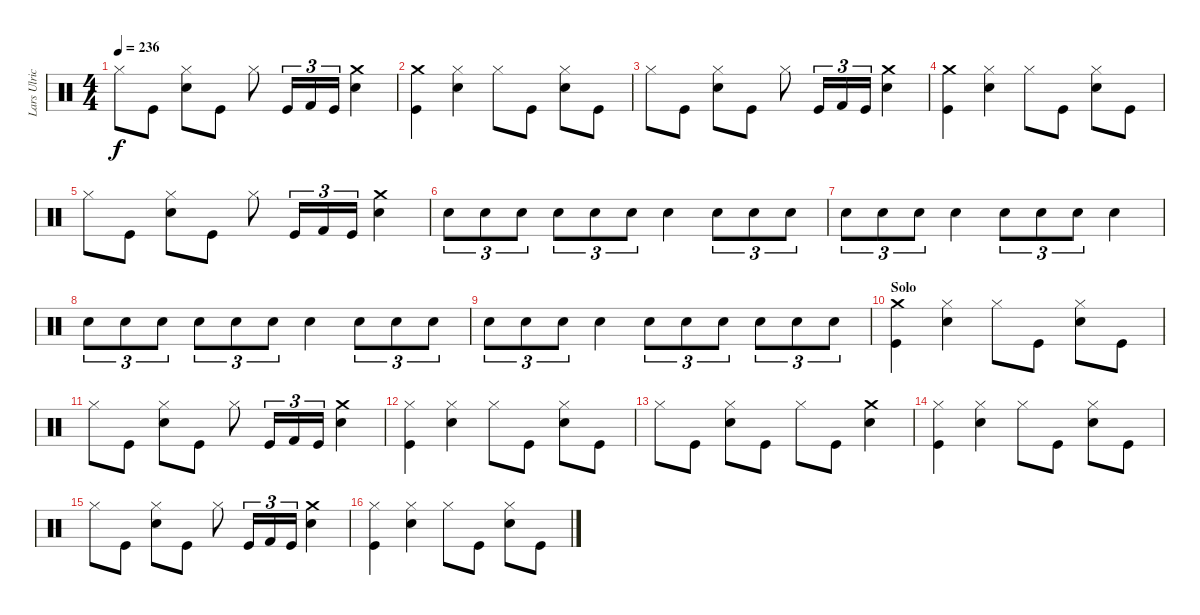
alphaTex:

\track ("Lars Ulrich (Drums)" "Lars Ulric") {instrument percussion}
\staff {score}
\articulation defaults
\ts (4 4)
\tempo 236
\clef neutral
\ks c "Hi-Hat (closed)".8{dy f} "Kick (hit)".8
("Snare (hit) 2" "Hi-Hat (closed)").8 "Kick (hit)".8 "Hi-Hat (closed)".8 "Kick (hit)".16{tu (3 2)} "Kick (hit) 2".16{tu (3 2)} "Kick (hit)".16{tu (3 2)} ("Crash medium (hit)" "Snare (hit) 2").4 |
("Kick (hit)" "Crash medium (hit)").4 ("Hi-Hat (closed)" "Snare (hit) 2").4 "Hi-Hat (closed)".8 "Kick (hit)".8 ("Hi-Hat (closed)" "Snare (hit) 2").8 "Kick (hit)".8 |
"Hi-Hat (closed)".8 "Kick (hit)".8 ("Snare (hit) 2" "Hi-Hat (closed)").8 "Kick (hit)".8 "Hi-Hat (closed)".8 "Kick (hit)".16{tu (3 2)} "Kick (hit) 2".16{tu (3 2)} "Kick (hit)".16{tu (3 2)} ("Crash medium (hit)" "Snare (hit) 2").4 |
("Kick (hit)" "Crash medium (hit)").4 ("Hi-Hat (closed)" "Snare (hit) 2").4 "Hi-Hat (closed)".8 "Kick (hit)".8 ("Hi-Hat (closed)" "Snare (hit) 2").8 "Kick (hit)".8 |
"Hi-Hat (closed)".8 "Kick (hit)".8 ("Snare (hit) 2" "Hi-Hat (closed)").8 "Kick (hit)".8 "Hi-Hat (closed)".8 "Kick (hit)".16{tu (3 2)} "Kick (hit) 2".16{tu (3 2)} "Kick (hit)".16{tu (3 2)} ("Crash medium (hit)" "Snare (hit) 2").4 |
"Snare (hit) 2".8{tu (3 2)} "Snare (hit) 2".8{tu (3 2)} "Snare (hit) 2".8{tu (3 2)} "Snare (hit) 2".8{tu (3 2)} "Snare (hit) 2".8{tu (3 2)} "Snare (hit) 2".8{tu (3 2)} "Snare (hit) 2".4 "Snare (hit) 2".8{tu (3 2)} "Snare (hit) 2".8{tu (3 2)} "Snare (hit) 2".8{tu (3 2)} |
"Snare (hit) 2".8{tu (3 2)} "Snare (hit) 2".8{tu (3 2)} "Snare (hit) 2".8{tu (3 2)} "Snare (hit) 2".4 "Snare (hit) 2".8{tu (3 2)} "Snare (hit) 2".8{tu (3 2)} "Snare (hit) 2".8{tu (3 2)} "Snare (hit) 2".4 |
"Snare (hit) 2".8{tu (3 2)} "Snare (hit) 2".8{tu (3 2)} "Snare (hit) 2".8{tu (3 2)} "Snare (hit) 2".8{tu (3 2)} "Snare (hit) 2".8{tu (3 2)} "Snare (hit) 2".8{tu (3 2)} "Snare (hit) 2".4 "Snare (hit) 2".8{tu (3 2)} "Snare (hit) 2".8{tu (3 2)} "Snare (hit) 2".8{tu (3 2)} |
"Snare (hit) 2".8{tu (3 2)} "Snare (hit) 2".8{tu (3 2)} "Snare (hit) 2".8{tu (3 2)} "Snare (hit) 2".4 "Snare (hit) 2".8{tu (3 2)} "Snare (hit) 2".8{tu (3 2)} "Snare (hit) 2".8{tu (3 2)} "Snare (hit) 2".8{tu (3 2)} "Snare (hit) 2".8{tu (3 2)} "Snare (hit) 2".8{tu (3 2)} |
\section ("" "Solo")
("Crash medium (hit)" "Kick (hit)").4 ("Hi-Hat (closed)" "Snare (hit) 2").4 "Hi-Hat (closed)".8 "Kick (hit)".8 ("Snare (hit) 2" "Hi-Hat (closed)").8 "Kick (hit)".8 |
"Hi-Hat (closed)".8 "Kick (hit)".8 ("Snare (hit) 2" "Hi-Hat (closed)").8 "Kick (hit)".8 "Hi-Hat (closed)".8 "Kick (hit)".16{tu (3 2)} "Kick (hit) 2".16{tu (3 2)} "Kick (hit)".16{tu (3 2)} ("Crash medium (hit)" "Snare (hit) 2").4 |
("Kick (hit)" "Hi-Hat (closed)").4 ("Hi-Hat (closed)" "Snare (hit) 2").4 "Hi-Hat (closed)".8 "Kick (hit)".8 ("Snare (hit) 2" "Hi-Hat (closed)").8 "Kick (hit)".8 |
"Hi-Hat (closed)".8 "Kick (hit)".8 ("Snare (hit) 2" "Hi-Hat (closed)").8 "Kick (hit)".8 "Hi-Hat (closed)".8 "Kick (hit)".8 ("Crash medium (hit)" "Snare (hit) 2").4 |
("Hi-Hat (closed)" "Kick (hit)").4 ("Snare (hit) 2" "Hi-Hat (closed)").4 "Hi-Hat (closed)".8 "Kick (hit)".8 ("Snare (hit) 2" "Hi-Hat (closed)").8 "Kick (hit)".8 |
"Hi-Hat (closed)".8 "Kick (hit)".8 ("Snare (hit) 2" "Hi-Hat (closed)").8 "Kick (hit)".8 "Hi-Hat (closed)".8 "Kick (hit)".16{tu (3 2)} "Kick (hit) 2".16{tu (3 2)} "Kick (hit)".16{tu (3 2)} ("Crash medium (hit)" "Snare (hit) 2").4 |
("Kick (hit)" "Hi-Hat (closed)").4 ("Snare (hit) 2" "Hi-Hat (closed)").4 "Hi-Hat (closed)".8 "Kick (hit)".8 ("Snare (hit) 2" "Hi-Hat (closed)").8 "Kick (hit)".8
